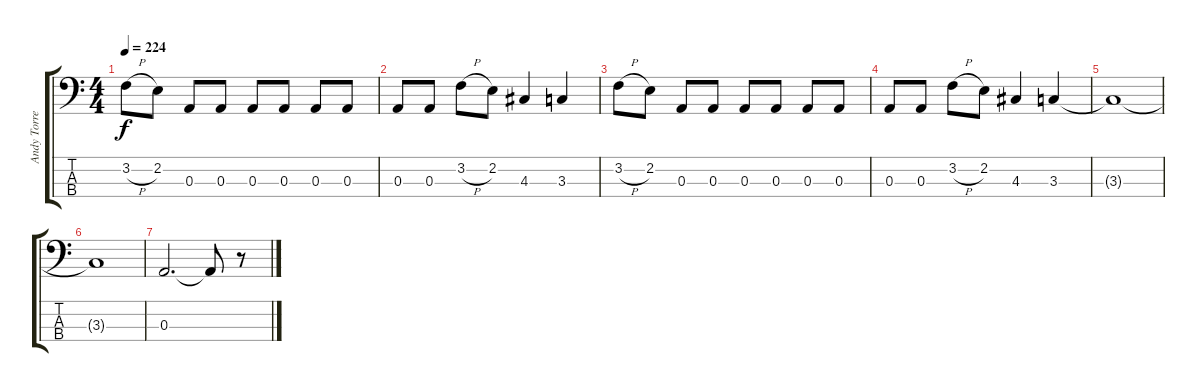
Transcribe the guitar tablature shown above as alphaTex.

\track ("Andy Torres" "Andy Torre") {instrument electricbasspick}
\staff {score tabs}
\tuning (G2 D2 A1 E1) {hide}
\ts (4 4)
\tempo 224
\clef f4
\ks c
3.2{h}.8{dy f} 2.2.8 0.3.8 0.3.8 0.3.8 0.3.8 0.3.8 0.3.8 |
0.3.8 0.3.8 3.2{h}.8 2.2.8 4.3.4 3.3.4 |
3.2{h}.8 2.2.8 0.3.8 0.3.8 0.3.8 0.3.8 0.3.8 0.3.8 |
0.3.8 0.3.8 3.2{h}.8 2.2.8 4.3.4 3.3.4 |
3.3{t}.1 |
3.3{t}.1 |
0.3.2{d} 0.3{t}.8 r.8
